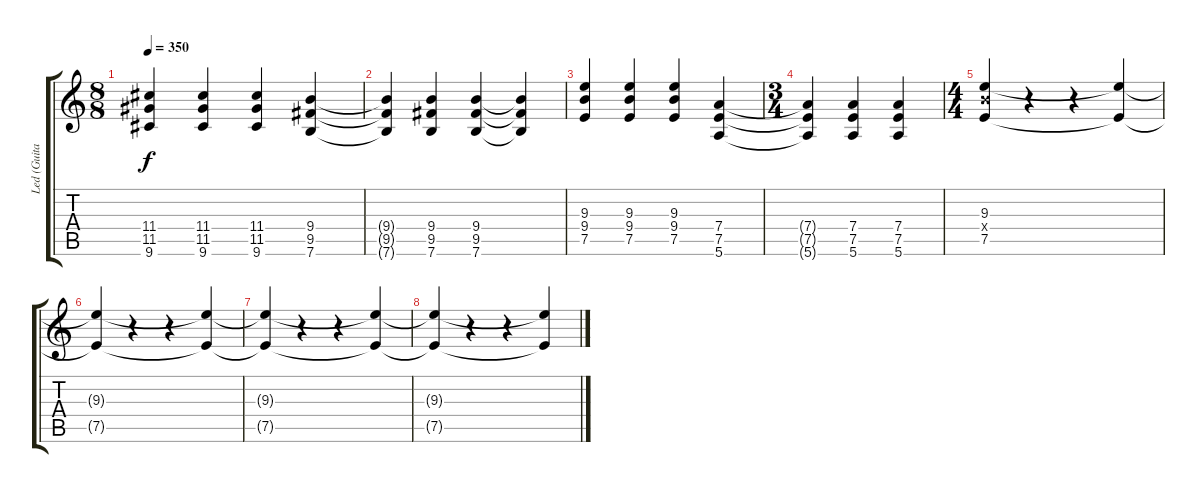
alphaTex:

\track ("Led (Guitar 2)" "Led (Guita") {solo instrument overdrivenguitar}
\staff {score tabs}
\tuning (E4 B3 G3 D3 A2 E2) {hide}
\ts (8 8)
\tempo 350
\clef g2
\ks c
(11.4{t} 11.5{t} 9.6{t}).4{dy f} (11.4 11.5 9.6).4 (11.4 11.5 9.6).4 (9.4 9.5 7.6).4 |
(9.4{t} 9.5{t} 7.6{t}).4 (9.4 9.5 7.6).4 (9.4 9.5 7.6).4 (9.4{t} 9.5{t} 7.6{t}).4 |
(9.3 9.4 7.5).4 (9.3 9.4 7.5).4 (9.3 9.4 7.5).4 (7.4 7.5 5.6).4 |
\ts (3 4)
(7.4{t} 7.5{t} 5.6{t}).4 (7.4 7.5 5.6).4 (7.4 7.5 5.6).4 |
\ts (4 4)
(9.3 9.4{x} 7.5).4 r.4 r.4 (9.3{t} 7.5{t}).4 |
(9.3{t} 7.5{t}).4 r.4 r.4 (9.3{t} 7.5{t}).4 |
(9.3{t} 7.5{t}).4 r.4 r.4 (9.3{t} 7.5{t}).4 |
(9.3{t} 7.5{t}).4 r.4 r.4 (9.3{t} 7.5{t}).4
